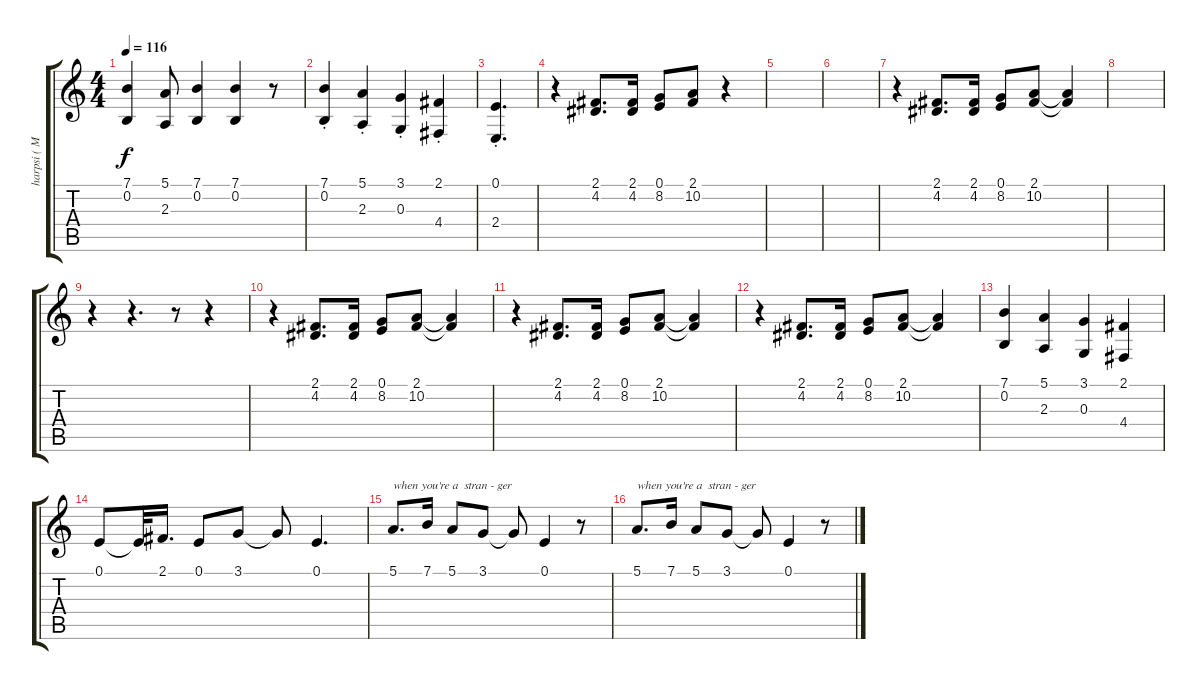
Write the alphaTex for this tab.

\track ("harpsi ( Manzarek)" "harpsi ( M") {instrument harpsichord}
\staff {score tabs}
\tuning (E4 B3 G3 D3 A2 E2) {hide}
\ts (4 4)
\tempo 116
\clef g2
\ks c
(7.1 0.2).4{dy f} (5.1 2.3).8 (7.1 0.2).4 (7.1 0.2).4 r.8 |
(7.1{st} 0.2{st}).4 (5.1{st} 2.3{st}).4 (3.1{st} 0.3{st}).4 (2.1{st} 4.4{st}).4 |
(0.1{st} 2.4{st}).4{d} |
r.4 (2.1 4.2).8{d} (2.1 4.2).16 (0.1 8.2).8 (2.1 10.2).8 r.4 |
|
|
r.4 (2.1 4.2).8{d} (2.1 4.2).16 (0.1 8.2).8 (2.1 10.2).8 (2.1{t} 10.2{t}).4 |
|
r.4 r.4{d} r.8 r.4 |
r.4 (2.1 4.2).8{d} (2.1 4.2).16 (0.1 8.2).8 (2.1 10.2).8 (2.1{t} 10.2{t}).4 |
r.4 (2.1 4.2).8{d} (2.1 4.2).16 (0.1 8.2).8 (2.1 10.2).8 (2.1{t} 10.2{t}).4 |
r.4 (2.1 4.2).8{d} (2.1 4.2).16 (0.1 8.2).8 (2.1 10.2).8 (2.1{t} 10.2{t}).4 |
(7.1 0.2).4 (5.1 2.3).4 (3.1 0.3).4 (2.1 4.4).4 |
0.1.8{volume 16 instrument harpsichord} 0.1{t}.32 2.1.16{d} 0.1.8 3.1.8 3.1{t}.8 0.1.4{d} |
5.1.8{d txt "when you're a  stran - ger"} 7.1.16 5.1.8 3.1.8 3.1{t}.8 0.1.4 r.8 |
5.1.8{d txt "when you're a  stran - ger"} 7.1.16 5.1.8 3.1.8 3.1{t}.8 0.1.4 r.8
